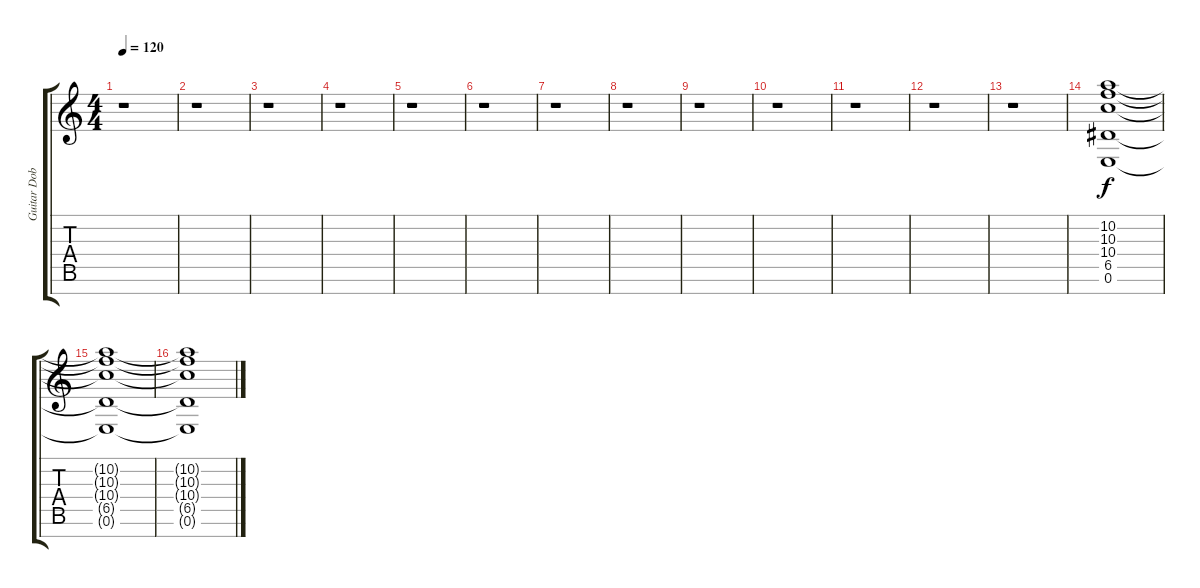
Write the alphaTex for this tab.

\track ("Guitar Dobra" "Guitar Dob") {instrument distortionguitar}
\staff {score tabs}
\tuning (E4 B3 G3 D3 A2 E2 B1) {hide}
\ts (4 4)
\tempo 120
\clef g2
\ks c
r.1{dy f} |
r.1 |
r.1 |
r.1 |
r.1 |
r.1 |
r.1 |
r.1 |
r.1 |
r.1 |
r.1 |
r.1 |
r.1 |
(10.2 10.3 10.4 6.5 0.6).1 |
(10.2{t} 10.3{t} 10.4{t} 6.5{t} 0.6{t}).1 |
(10.2{t} 10.3{t} 10.4{t} 6.5{t} 0.6{t}).1
